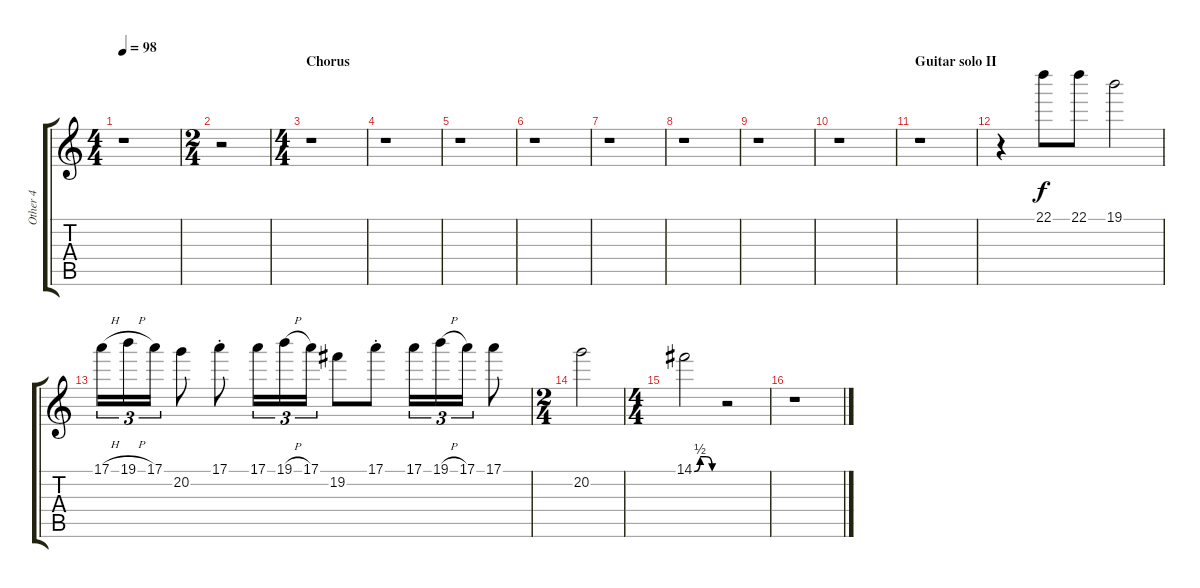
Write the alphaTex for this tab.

\track ("Other 4" "Other 4") {instrument overdrivenguitar}
\staff {score tabs}
\tuning (E4 B3 G3 D3 A2 D2) {hide}
\ts (4 4)
\tempo 98
\clef g2
\ks c
r.1{dy f} |
\ts (2 4)
r.2 |
\ts (4 4)
\section ("" "Chorus")
r.1 |
r.1 |
r.1 |
r.1 |
r.1 |
r.1 |
r.1 |
r.1 |
\section ("" "Guitar solo II")
r.1 |
r.4{volume 10 instrument overdrivenguitar} 22.1.8 22.1.8 19.1.2 |
17.1{h}.16{tu (3 2)} 19.1{h}.16{tu (3 2)} 17.1.16{tu (3 2)} 20.2.8 17.1{st}.8 17.1.16{tu (3 2)} 19.1{h}.16{tu (3 2)} 17.1.16{tu (3 2)} 19.2.8 17.1{st}.8 17.1.16{tu (3 2)} 19.1{h}.16{tu (3 2)} 17.1.16{tu (3 2)} 17.1.8 |
\ts (2 4)
20.2.2 |
\ts (4 4)
14.1{be (custom 0 0 15 2 30 2 45 0 60 0)}.2 r.2 |
r.1{volume 16}
